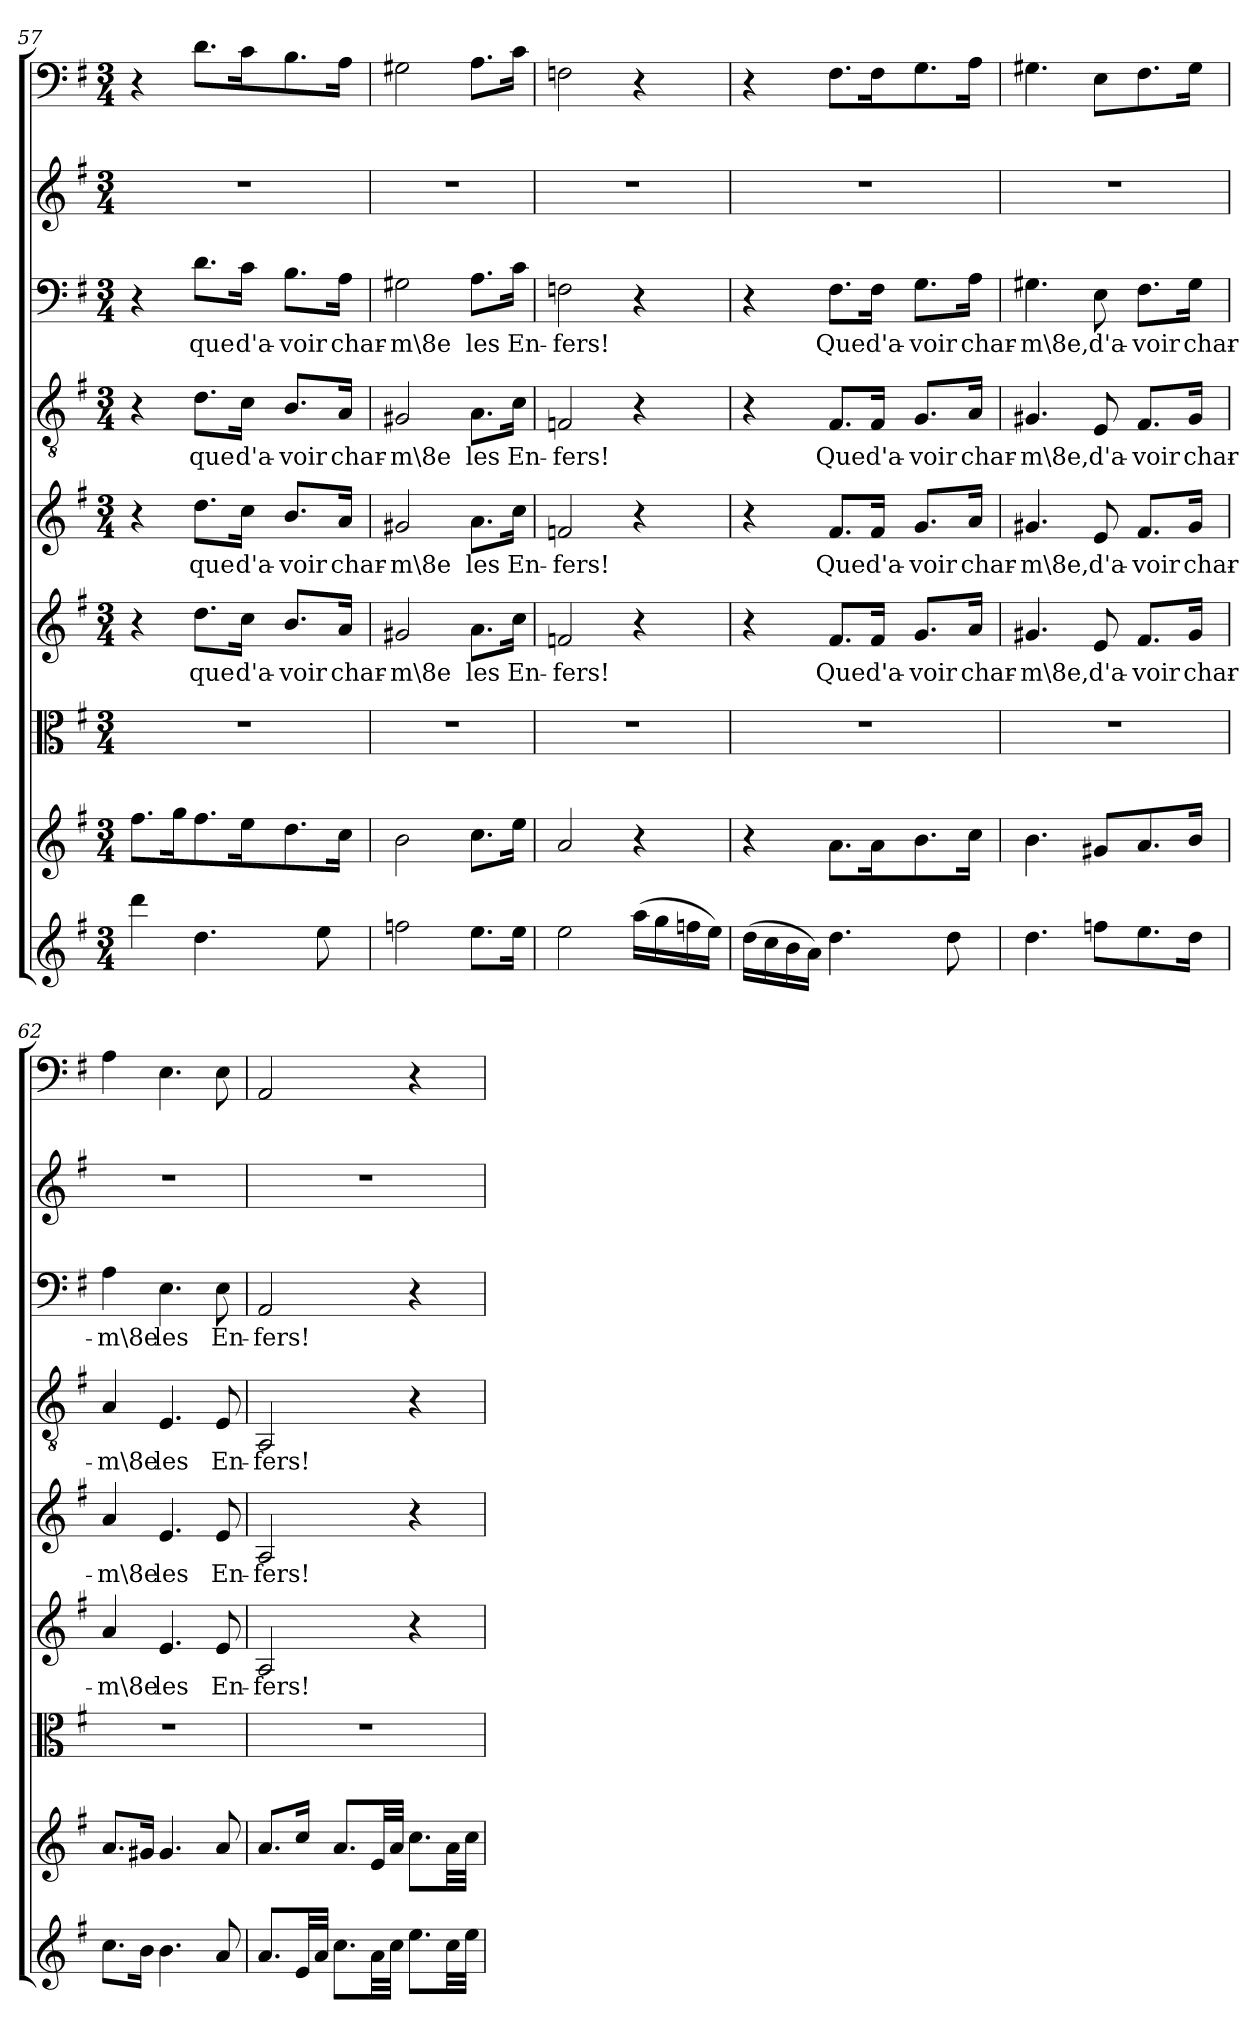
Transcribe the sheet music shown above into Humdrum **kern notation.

**kern	**kern	**kern	**kern	**text	**kern	**text	**kern	**text	**kern	**text	**kern	**kern
*part9	*part8	*part7	*part6	*part6	*part5	*part5	*part4	*part4	*part3	*part3	*part2	*part1
*staff9	*staff8	*staff7	*staff6	*staff6	*staff5	*staff5	*staff4	*staff4	*staff3	*staff3	*staff2	*staff1
*clefG2	*clefG2	*clefC3	*clefG2	*	*clefG2	*	*clefGv2	*	*clefF4	*	*clefG2	*clefF4
*k[f#]	*k[f#]	*k[f#]	*k[f#]	*	*k[f#]	*	*k[f#]	*	*k[f#]	*	*k[f#]	*k[f#]
*G:	*G:	*G:	*G:	*	*G:	*	*G:	*	*G:	*	*G:	*G:
*M3/4	*M3/4	*M3/4	*M3/4	*	*M3/4	*	*M3/4	*	*M3/4	*	*M3/4	*M3/4
=57	=57	=57	=57	=57	=57	=57	=57	=57	=57	=57	=57	=57
4ddd\	8.ff#\L	2.r	4r	.	4r	.	4r	.	4r	.	2.r	4r
.	16gg\K	.	.	.	.	.	.	.	.	.	.	.
4.dd\	8.ff#\	.	8.dd\L	que	8.dd\L	que	8.d\L	que	8.d\L	que	.	8.d\L
.	16ee\K	.	16cc\Jk	d'a-	16cc\Jk	d'a-	16c\Jk	d'a-	16c\Jk	d'a-	.	16c\K
.	8.dd\	.	8.b/L	-voir	8.b/L	-voir	8.B/L	-voir	8.B\L	-voir	.	8.B\
8ee\	.	.	.	.	.	.	.	.	.	.	.	.
.	16cc\Jk	.	16a/Jk	char-	16a/Jk	char-	16A/Jk	char-	16A\Jk	char-	.	16A\Jk
=58	=58	=58	=58	=58	=58	=58	=58	=58	=58	=58	=58	=58
2ffn\	2b\	2.r	2g#X/	-m\8e	2g#X/	-m\8e	2G#X/	-m\8e	2G#X\	-m\8e	2.r	2G#X\
8.ee\L	8.cc\L	.	8.a\L	les	8.a\L	les	8.A\L	les	8.A\L	les	.	8.A\L
16ee\Jk	16ee\Jk	.	16cc\Jk	En-	16cc\Jk	En-	16c\Jk	En-	16c\Jk	En-	.	16c\Jk
=59	=59	=59	=59	=59	=59	=59	=59	=59	=59	=59	=59	=59
2ee\	2a/	2.r	2fn/	-fers!	2fn/	-fers!	2Fn/	-fers!	2Fn\	-fers!	2.r	2Fn\
(16aa\LL	4r	.	4r	.	4r	.	4r	.	4r	.	.	4r
16gg\	.	.	.	.	.	.	.	.	.	.	.	.
16ffn\	.	.	.	.	.	.	.	.	.	.	.	.
16ee\JJ)	.	.	.	.	.	.	.	.	.	.	.	.
=60	=60	=60	=60	=60	=60	=60	=60	=60	=60	=60	=60	=60
(16dd\LL	4r	2.r	4r	.	4r	.	4r	.	4r	.	2.r	4r
16cc\	.	.	.	.	.	.	.	.	.	.	.	.
16b\	.	.	.	.	.	.	.	.	.	.	.	.
16a\JJ)	.	.	.	.	.	.	.	.	.	.	.	.
4.dd\	8.a\L	.	8.f#/L	Que	8.f#/L	Que	8.F#/L	Que	8.F#\L	Que	.	8.F#\L
.	16a\K	.	16f#/Jk	d'a-	16f#/Jk	d'a-	16F#/Jk	d'a-	16F#\Jk	d'a-	.	16F#\K
.	8.b\	.	8.g/L	-voir	8.g/L	-voir	8.G/L	-voir	8.G\L	-voir	.	8.G\
8dd\	.	.	.	.	.	.	.	.	.	.	.	.
.	16cc\Jk	.	16a/Jk	char-	16a/Jk	char-	16A/Jk	char-	16A\Jk	char-	.	16A\Jk
=61	=61	=61	=61	=61	=61	=61	=61	=61	=61	=61	=61	=61
4.dd\	4.b\	2.r	4.g#X/	-m\8e,	4.g#X/	-m\8e,	4.G#X/	-m\8e,	4.G#X\	-m\8e,	2.r	4.G#X\
8ffn\L	8g#X/L	.	8e/	d'a-	8e/	d'a-	8E/	d'a-	8E\	d'a-	.	8E\L
8.ee\	8.a/	.	8.f#/L	-voir	8.f#/L	-voir	8.F#/L	-voir	8.F#\L	-voir	.	8.F#\
16dd\Jk	16b/Jk	.	16g#/Jk	char-	16g#/Jk	char-	16G#/Jk	char-	16G#\Jk	char-	.	16G#\Jk
=62	=62	=62	=62	=62	=62	=62	=62	=62	=62	=62	=62	=62
8.cc\L	8.a/L	2.r	4a/	-m\8e	4a/	-m\8e	4A/	-m\8e	4A\	-m\8e	2.r	4A\
16b\Jk	16g#X/Jk	.	.	.	.	.	.	.	.	.	.	.
4.b\	4.g#/	.	4.e/	les	4.e/	les	4.E/	les	4.E\	les	.	4.E\
8a/	8a/	.	8e/	En-	8e/	En-	8E/	En-	8E\	En-	.	8E\
=63	=63	=63	=63	=63	=63	=63	=63	=63	=63	=63	=63	=63
8.a/L	8.a/L	2.r	2A/	-fers!	2A/	-fers!	2AA/	-fers!	2AA/	-fers!	2.r	2AA/
32e/LL	16cc/Jk	.	.	.	.	.	.	.	.	.	.	.
32a/JJJ	.	.	.	.	.	.	.	.	.	.	.	.
8.cc\L	8.a/L	.	.	.	.	.	.	.	.	.	.	.
32a\LL	32e/LL	.	.	.	.	.	.	.	.	.	.	.
32cc\JJJ	32a/JJJ	.	.	.	.	.	.	.	.	.	.	.
8.ee\L	8.cc\L	.	4r	.	4r	.	4r	.	4r	.	.	4r
32cc\LL	32a\LL	.	.	.	.	.	.	.	.	.	.	.
32ee\JJJ	32cc\JJJ	.	.	.	.	.	.	.	.	.	.	.
=	=	=	=	=	=	=	=	=	=	=	=	=
*-	*-	*-	*-	*-	*-	*-	*-	*-	*-	*-	*-	*-
